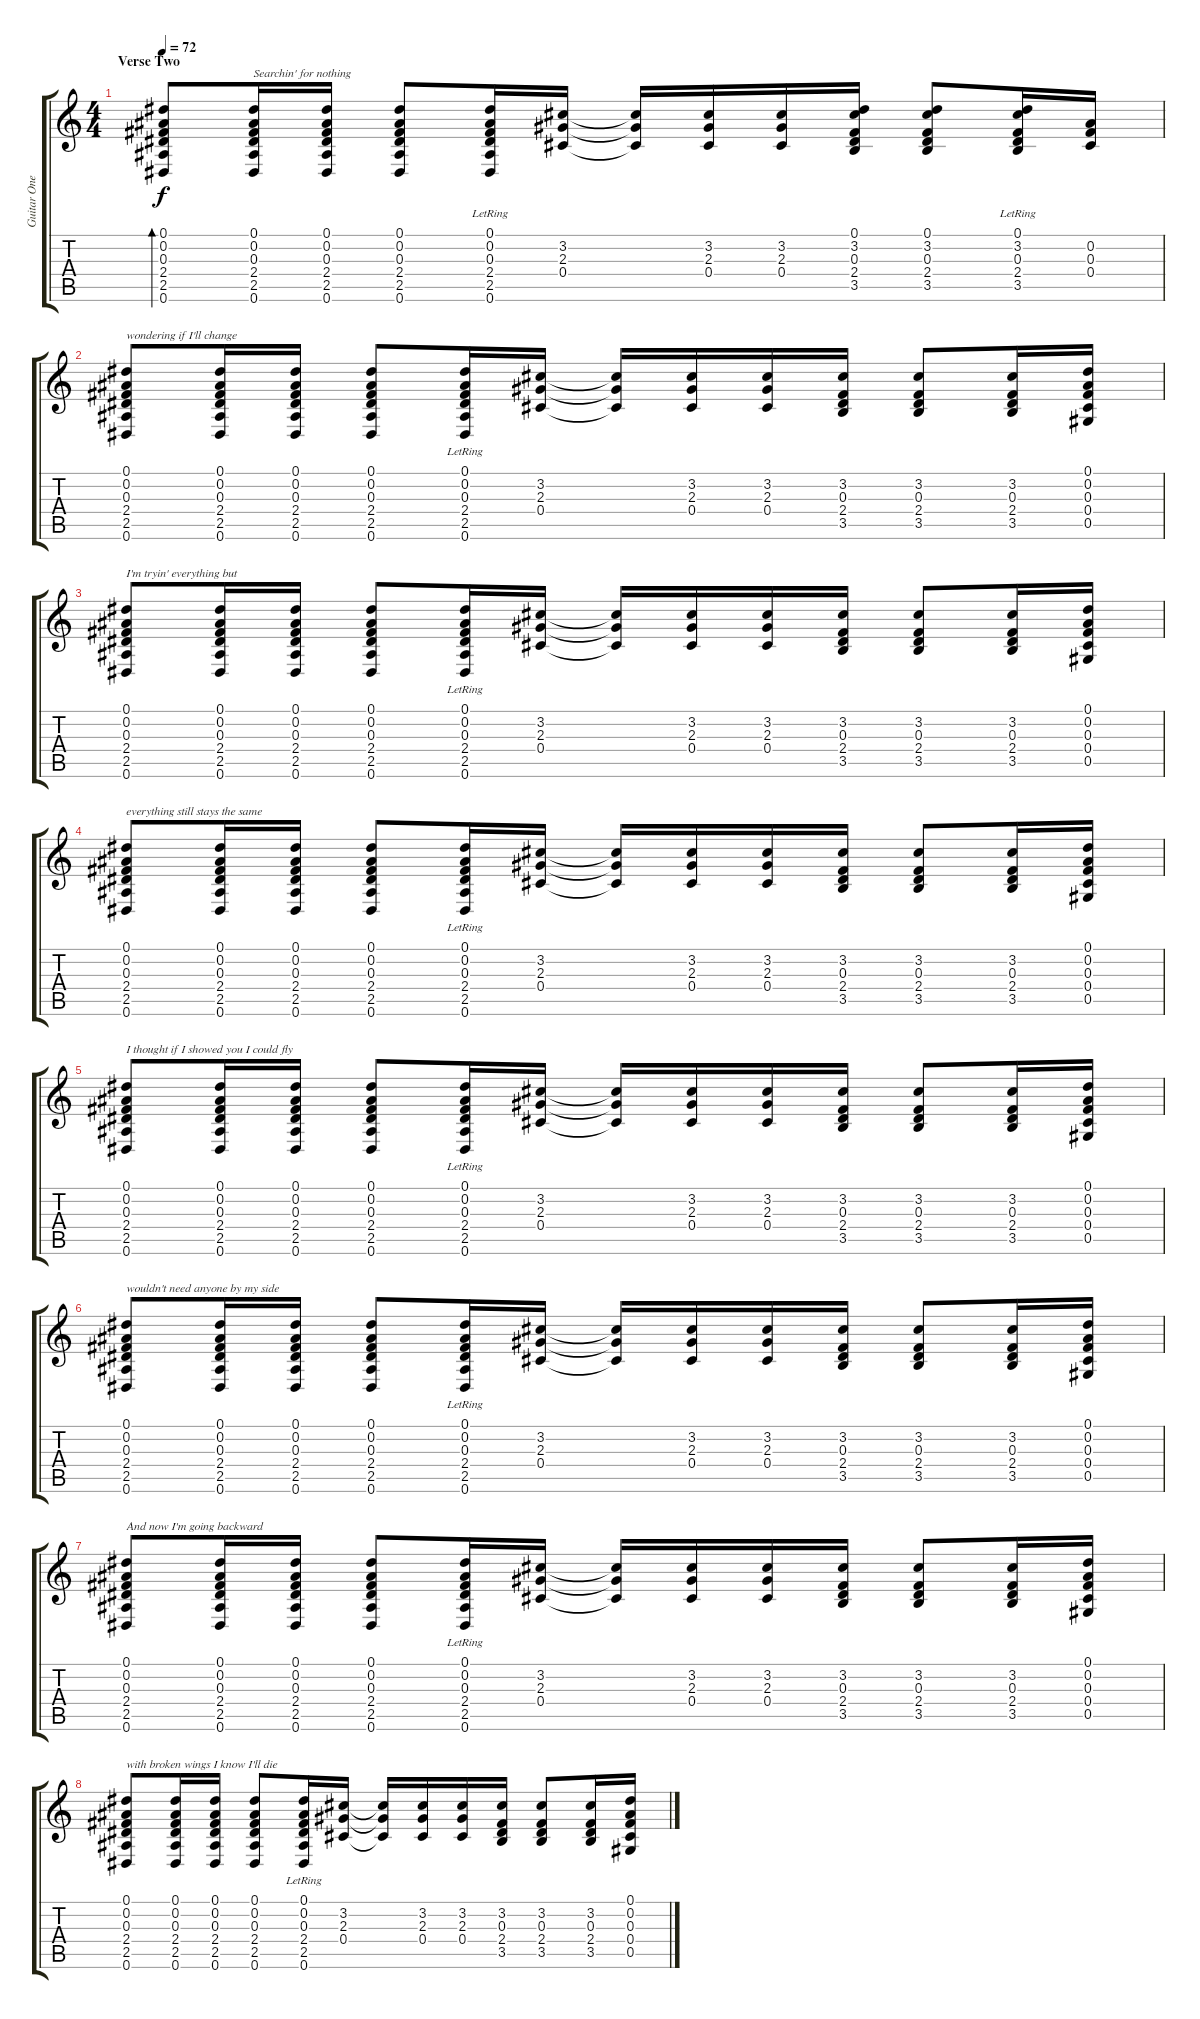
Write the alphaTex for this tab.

\track ("Guitar One" "Guitar One") {instrument acousticguitarsteel}
\staff {score tabs}
\tuning (Eb4 Bb3 Gb3 Db3 Ab2 Eb2) {hide}
\ts (4 4)
\section ("" "Verse Two")
\tempo 72
\clef g2
\ks c
(0.1 0.2 0.3 2.4 2.5 0.6).8{bd 60 dy f} (0.1 0.2 0.3 2.4 2.5 0.6).16{txt "Searchin' for nothing"} (0.1 0.2 0.3 2.4 2.5 0.6).16 (0.1 0.2 0.3 2.4 2.5 0.6).8 (0.1{lr} 0.2 0.3 2.4 2.5{lr} 0.6{lr}).16 (3.2 2.3 0.4).16 (3.2{t} 2.3{t} 0.4{t}).16 (3.2 2.3 0.4).16 (3.2 2.3 0.4).16 (0.1 3.2 0.3 2.4 3.5).16 (0.1 3.2 0.3 2.4 3.5).8 (0.1{lr} 3.2 0.3 2.4 3.5{lr}).16 (0.2 0.3 0.4).16 |
(0.1 0.2 0.3 2.4 2.5 0.6).8{txt "wondering if I'll change"} (0.1 0.2 0.3 2.4 2.5 0.6).16 (0.1 0.2 0.3 2.4 2.5 0.6).16 (0.1 0.2 0.3 2.4 2.5 0.6).8 (0.1{lr} 0.2 0.3 2.4 2.5{lr} 0.6{lr}).16 (3.2 2.3 0.4).16 (3.2{t} 2.3{t} 0.4{t}).16 (3.2 2.3 0.4).16 (3.2 2.3 0.4).16 (3.2 0.3 2.4 3.5).16 (3.2 0.3 2.4 3.5).8 (3.2 0.3 2.4 3.5).16 (0.1 0.2 0.3 0.4 0.5).16 |
(0.1 0.2 0.3 2.4 2.5 0.6).8{txt "I'm tryin' everything but"} (0.1 0.2 0.3 2.4 2.5 0.6).16 (0.1 0.2 0.3 2.4 2.5 0.6).16 (0.1 0.2 0.3 2.4 2.5 0.6).8 (0.1{lr} 0.2 0.3 2.4 2.5{lr} 0.6{lr}).16 (3.2 2.3 0.4).16 (3.2{t} 2.3{t} 0.4{t}).16 (3.2 2.3 0.4).16 (3.2 2.3 0.4).16 (3.2 0.3 2.4 3.5).16 (3.2 0.3 2.4 3.5).8 (3.2 0.3 2.4 3.5).16 (0.1 0.2 0.3 0.4 0.5).16 |
(0.1 0.2 0.3 2.4 2.5 0.6).8{txt "everything still stays the same"} (0.1 0.2 0.3 2.4 2.5 0.6).16 (0.1 0.2 0.3 2.4 2.5 0.6).16 (0.1 0.2 0.3 2.4 2.5 0.6).8 (0.1{lr} 0.2 0.3 2.4 2.5{lr} 0.6{lr}).16 (3.2 2.3 0.4).16 (3.2{t} 2.3{t} 0.4{t}).16 (3.2 2.3 0.4).16 (3.2 2.3 0.4).16 (3.2 0.3 2.4 3.5).16 (3.2 0.3 2.4 3.5).8 (3.2 0.3 2.4 3.5).16 (0.1 0.2 0.3 0.4 0.5).16 |
(0.1 0.2 0.3 2.4 2.5 0.6).8{txt "I thought if I showed you I could fly"} (0.1 0.2 0.3 2.4 2.5 0.6).16 (0.1 0.2 0.3 2.4 2.5 0.6).16 (0.1 0.2 0.3 2.4 2.5 0.6).8 (0.1{lr} 0.2 0.3 2.4 2.5{lr} 0.6{lr}).16 (3.2 2.3 0.4).16 (3.2{t} 2.3{t} 0.4{t}).16 (3.2 2.3 0.4).16 (3.2 2.3 0.4).16 (3.2 0.3 2.4 3.5).16 (3.2 0.3 2.4 3.5).8 (3.2 0.3 2.4 3.5).16 (0.1 0.2 0.3 0.4 0.5).16 |
(0.1 0.2 0.3 2.4 2.5 0.6).8{txt "wouldn't need anyone by my side"} (0.1 0.2 0.3 2.4 2.5 0.6).16 (0.1 0.2 0.3 2.4 2.5 0.6).16 (0.1 0.2 0.3 2.4 2.5 0.6).8 (0.1{lr} 0.2 0.3 2.4 2.5{lr} 0.6{lr}).16 (3.2 2.3 0.4).16 (3.2{t} 2.3{t} 0.4{t}).16 (3.2 2.3 0.4).16 (3.2 2.3 0.4).16 (3.2 0.3 2.4 3.5).16 (3.2 0.3 2.4 3.5).8 (3.2 0.3 2.4 3.5).16 (0.1 0.2 0.3 0.4 0.5).16 |
(0.1 0.2 0.3 2.4 2.5 0.6).8{txt "And now I'm going backward"} (0.1 0.2 0.3 2.4 2.5 0.6).16 (0.1 0.2 0.3 2.4 2.5 0.6).16 (0.1 0.2 0.3 2.4 2.5 0.6).8 (0.1{lr} 0.2 0.3 2.4 2.5{lr} 0.6{lr}).16 (3.2 2.3 0.4).16 (3.2{t} 2.3{t} 0.4{t}).16 (3.2 2.3 0.4).16 (3.2 2.3 0.4).16 (3.2 0.3 2.4 3.5).16 (3.2 0.3 2.4 3.5).8 (3.2 0.3 2.4 3.5).16 (0.1 0.2 0.3 0.4 0.5).16 |
(0.1 0.2 0.3 2.4 2.5 0.6).8{txt "with broken wings I know I'll die"} (0.1 0.2 0.3 2.4 2.5 0.6).16 (0.1 0.2 0.3 2.4 2.5 0.6).16 (0.1 0.2 0.3 2.4 2.5 0.6).8 (0.1{lr} 0.2 0.3 2.4 2.5{lr} 0.6{lr}).16 (3.2 2.3 0.4).16 (3.2{t} 2.3{t} 0.4{t}).16 (3.2 2.3 0.4).16 (3.2 2.3 0.4).16 (3.2 0.3 2.4 3.5).16 (3.2 0.3 2.4 3.5).8 (3.2 0.3 2.4 3.5).16 (0.1 0.2 0.3 0.4 0.5).16
